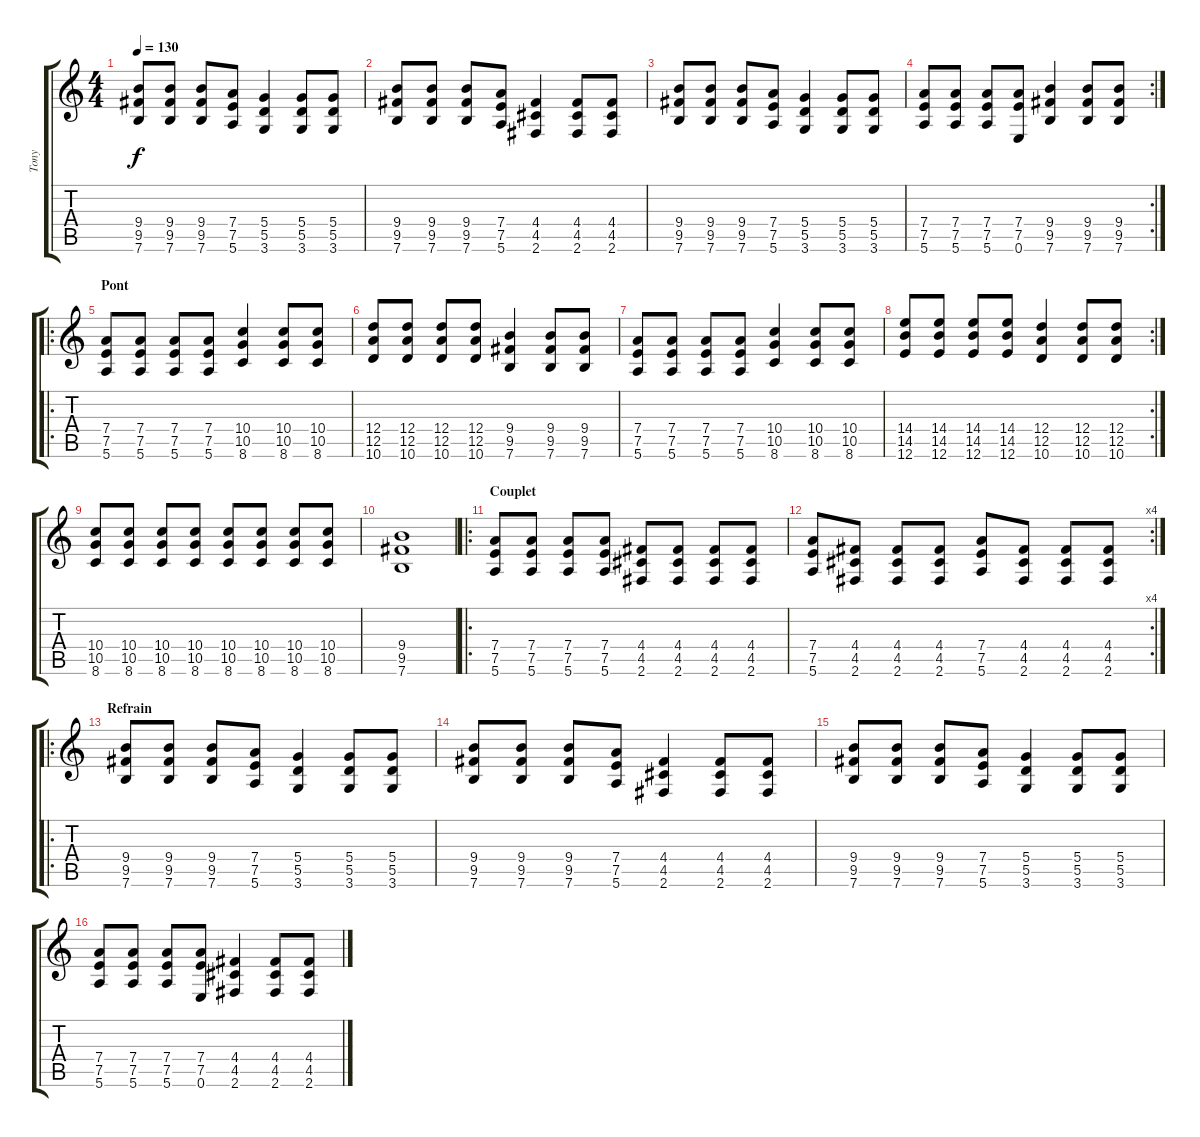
\track ("Tony" "Tony") {instrument distortionguitar}
\staff {score tabs}
\tuning (E4 B3 G3 D3 A2 E2) {hide}
\ts (4 4)
\tempo 130
\clef g2
\ks c
(9.4 9.5 7.6).8{dy f} (9.4 9.5 7.6).8 (9.4 9.5 7.6).8 (7.4 7.5 5.6).8 (5.4 5.5 3.6).4 (5.4 5.5 3.6).8 (5.4 5.5 3.6).8 |
(9.4 9.5 7.6).8 (9.4 9.5 7.6).8 (9.4 9.5 7.6).8 (7.4 7.5 5.6).8 (4.4 4.5 2.6).4 (4.4 4.5 2.6).8 (4.4 4.5 2.6).8 |
(9.4 9.5 7.6).8 (9.4 9.5 7.6).8 (9.4 9.5 7.6).8 (7.4 7.5 5.6).8 (5.4 5.5 3.6).4 (5.4 5.5 3.6).8 (5.4 5.5 3.6).8 |
\rc 2
(7.4 7.5 5.6).8 (7.4 7.5 5.6).8 (7.4 7.5 5.6).8 (7.4 7.5 0.6).8 (9.4 9.5 7.6).4 (9.4 9.5 7.6).8 (9.4 9.5 7.6).8 |
\ro
\section ("" "Pont")
(7.4 7.5 5.6).8 (7.4 7.5 5.6).8 (7.4 7.5 5.6).8 (7.4 7.5 5.6).8 (10.4 10.5 8.6).4 (10.4 10.5 8.6).8 (10.4 10.5 8.6).8 |
(12.4 12.5 10.6).8 (12.4 12.5 10.6).8 (12.4 12.5 10.6).8 (12.4 12.5 10.6).8 (9.4 9.5 7.6).4 (9.4 9.5 7.6).8 (9.4 9.5 7.6).8 |
(7.4 7.5 5.6).8 (7.4 7.5 5.6).8 (7.4 7.5 5.6).8 (7.4 7.5 5.6).8 (10.4 10.5 8.6).4 (10.4 10.5 8.6).8 (10.4 10.5 8.6).8 |
\rc 2
(14.4 14.5 12.6).8 (14.4 14.5 12.6).8 (14.4 14.5 12.6).8 (14.4 14.5 12.6).8 (12.4 12.5 10.6).4 (12.4 12.5 10.6).8 (12.4 12.5 10.6).8 |
(10.4 10.5 8.6).8 (10.4 10.5 8.6).8 (10.4 10.5 8.6).8 (10.4 10.5 8.6).8 (10.4 10.5 8.6).8 (10.4 10.5 8.6).8 (10.4 10.5 8.6).8 (10.4 10.5 8.6).8 |
(9.4 9.5 7.6).1 |
\ro
\section ("" "Couplet")
(7.4 7.5 5.6).8 (7.4 7.5 5.6).8 (7.4 7.5 5.6).8 (7.4 7.5 5.6).8 (4.4 4.5 2.6).8 (4.4 4.5 2.6).8 (4.4 4.5 2.6).8 (4.4 4.5 2.6).8 |
\rc 4
(7.4 7.5 5.6).8 (4.4 4.5 2.6).8 (4.4 4.5 2.6).8 (4.4 4.5 2.6).8 (7.4 7.5 5.6).8 (4.4 4.5 2.6).8 (4.4 4.5 2.6).8 (4.4 4.5 2.6).8 |
\ro
\section ("" "Refrain")
(9.4 9.5 7.6).8 (9.4 9.5 7.6).8 (9.4 9.5 7.6).8 (7.4 7.5 5.6).8 (5.4 5.5 3.6).4 (5.4 5.5 3.6).8 (5.4 5.5 3.6).8 |
(9.4 9.5 7.6).8 (9.4 9.5 7.6).8 (9.4 9.5 7.6).8 (7.4 7.5 5.6).8 (4.4 4.5 2.6).4 (4.4 4.5 2.6).8 (4.4 4.5 2.6).8 |
(9.4 9.5 7.6).8 (9.4 9.5 7.6).8 (9.4 9.5 7.6).8 (7.4 7.5 5.6).8 (5.4 5.5 3.6).4 (5.4 5.5 3.6).8 (5.4 5.5 3.6).8 |
(7.4 7.5 5.6).8 (7.4 7.5 5.6).8 (7.4 7.5 5.6).8 (7.4 7.5 0.6).8 (4.4 4.5 2.6).4 (4.4 4.5 2.6).8 (4.4 4.5 2.6).8
